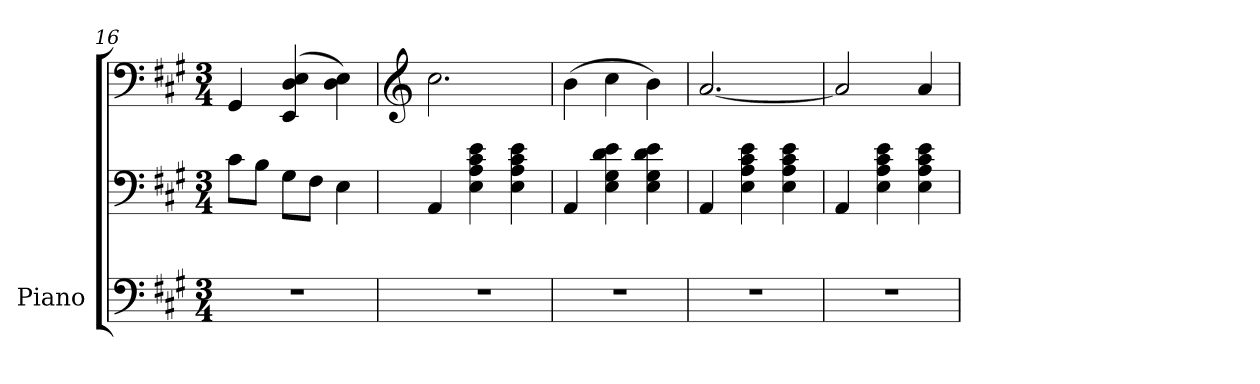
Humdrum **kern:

**kern	**kern	**kern	**dynam
*part1	*part1	*part1	*part1
*staff3	*staff2	*staff1	*staff1/2/3
*I"Piano	*	*	*
*I'Pno.	*	*	*
*clefF4	*clefF4	*clefF4	*
*k[f#c#g#]	*k[f#c#g#]	*k[f#c#g#]	*
*M3/4	*M3/4	*M3/4	*
=16	=16	=16	=16
2.r	8c#\L	4GG#/	.
.	8B\J	.	.
.	8G#\L	(>4EE/ 4D/ 4E/	.
.	8F#\J	.	.
.	4E\	4D\ 4E\)	.
=17	=17	=17	=17
*	*	*clefG2	*
!	!	!	!LO:DY:b=2
!	!	!	!LO:DY:n=1:b
2.r	4AA/	2.cc#\	mp mf
.	4E\ 4A\ 4c#\ 4e\	.	.
.	4E\ 4A\ 4c#\ 4e\	.	.
=18	=18	=18	=18
2.r	4AA/	(>4b\	.
.	4E\ 4G#\ 4d\ 4e\	4cc#\	.
.	4E\ 4G#\ 4d\ 4e\	4b\)	.
=19	=19	=19	=19
2.r	4AA/	[2.a/	.
.	4E\ 4A\ 4c#\ 4e\	.	.
.	4E\ 4A\ 4c#\ 4e\	.	.
=20	=20	=20	=20
2.r	4AA/	2a/]	.
.	4E\ 4A\ 4c#\ 4e\	.	.
.	4E\ 4A\ 4c#\ 4e\	4a/	.
=	=	=	=
*-	*-	*-	*-
